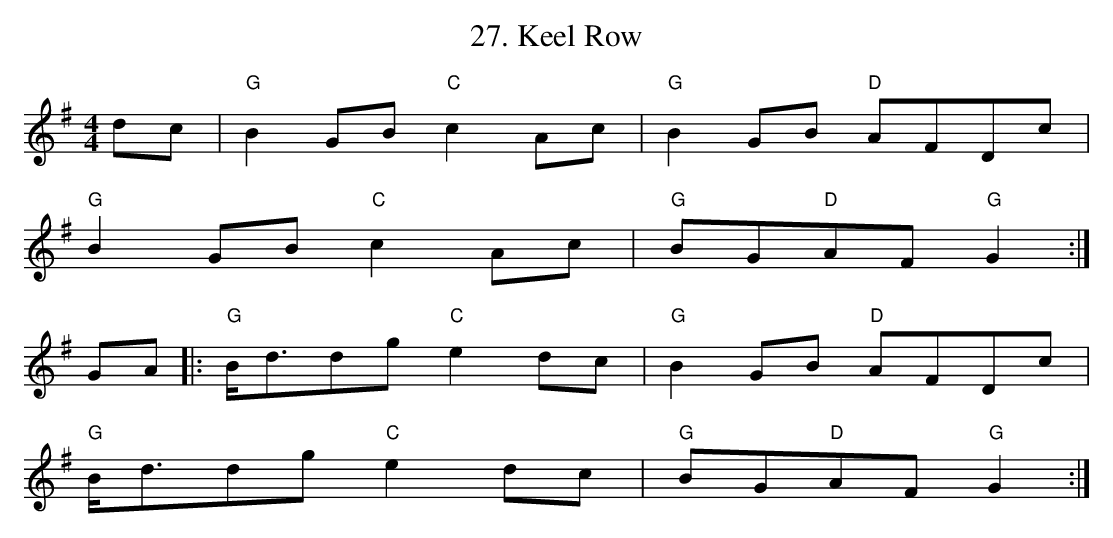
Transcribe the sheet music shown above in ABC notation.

X:1
T: 27. Keel Row
M:4/4
L:1/8
K:G
dc|"G"B2GB "C"c2Ac|"G"B2GB "D"AFDc|
"G"B2GB "C"c2Ac|"G"BG"D"AF "G"G2:|
GA|:"G"B/2d3/2dg "C"e2dc|"G"B2GB "D"AFDc|
"G"B/2d3/2dg "C"e2dc|"G"BG"D"AF "G"G2:|
